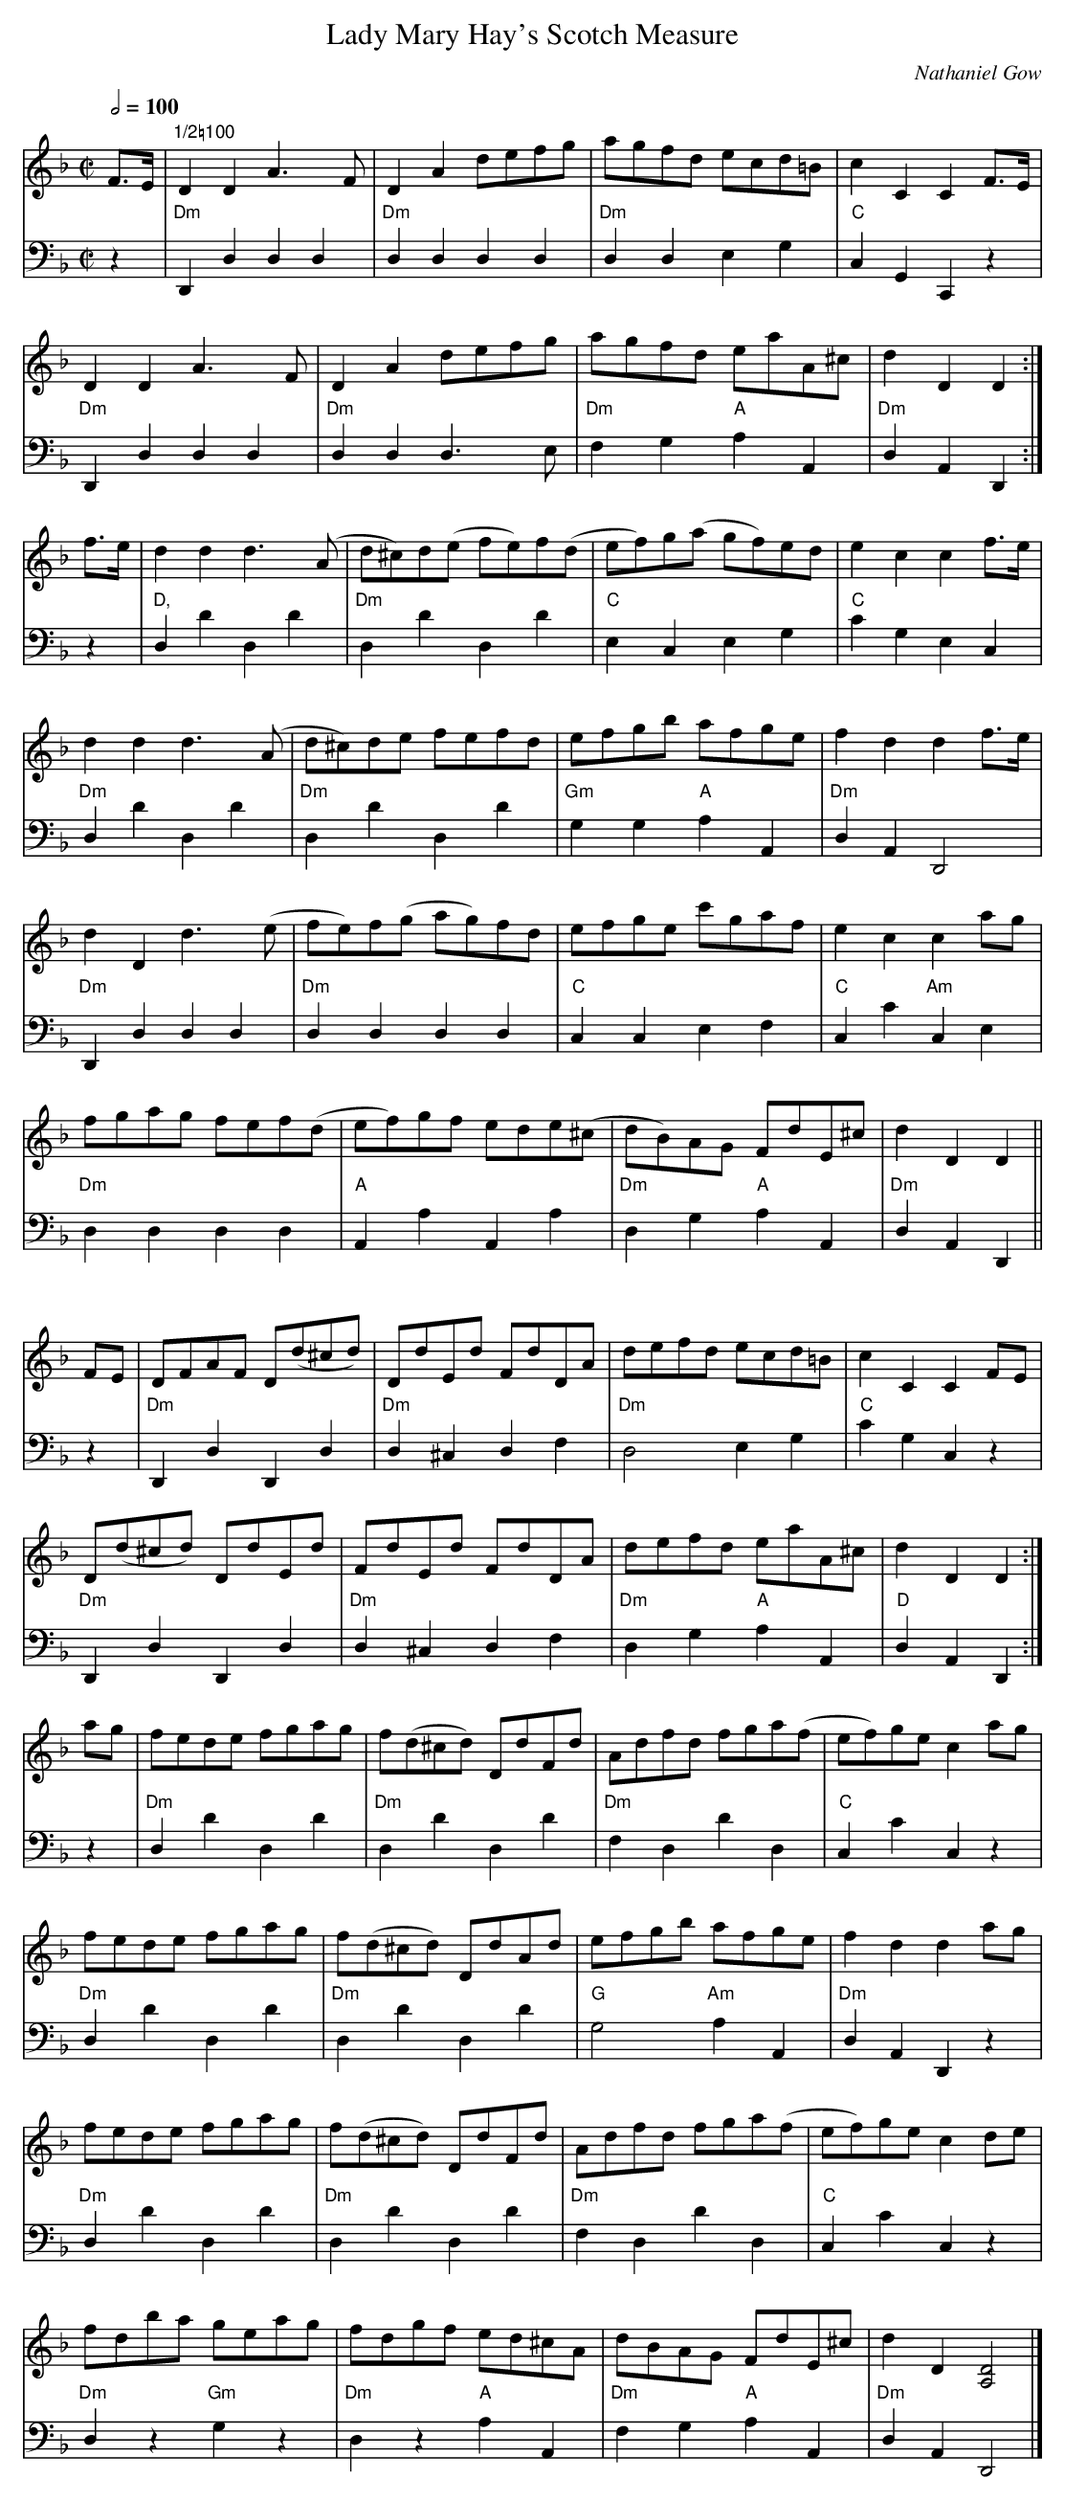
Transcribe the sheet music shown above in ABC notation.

X:1
T:Lady Mary Hay's Scotch Measure
C:Nathaniel Gow
M:C|
L:1/8
Q:1/2=100
V:1 program 1 40 treble  %Violin
V:2 program 1 42 bass     %Cello
K:Dm
V:1
F>E|"1/2=100"D2 D2 A3 F|D2 A2 defg|agfd ecd=B|c2C2C2 F>E|
V:2
z2|"Dm"D,,2D,2D,2D,2|"Dm"D,2D,2D,2D,2|"Dm"D,2D,2E,2G,2|"C"C,2G,,2 C,,2z2|
V:1
D2 D2 A3 F|D2 A2 defg|agfd eaA^c|d2 D2 D2:|
V:2
"Dm"D,,2D,2D,2D,2|"Dm"D,2D,2D,3E,|"Dm"F,2G,2"A"A,2A,,2|"Dm"D,2A,,2D,,2:|
V:1
f>e|d2 d2 d3 (A|d^c)d(e fe)f(d|ef)g(a gf)ed|e2 c2 c2 f>e|
V:2
z2|"D,"D,2D2D,2D2|"Dm"D,2D2D,2D2|"C"E,2C,2E,2G,2|"C"C2G,2E,2C,2|
V:1
d2 d2 d3 (A|d^c)de fefd|efgb afge|f2 d2 d2 f>e|
V:2
"Dm"D,2D2D,2D2|"Dm"D,2D2D,2D2|"Gm"G,2G,2"A"A,2A,,2|"Dm"D,2A,,2D,,4|
V:1
d2 D2 d3 (e|fe)f(g ag)fd|efge c'gaf|e2 c2 c2 ag|
V:2
"Dm"D,,2D,2D,2D,2|"Dm"D,2D,2D,2D,2|"C"C,2C,2E,2F,2|"C"C,2C2"Am"C,2E,2|
V:1
fgag fef(d|ef)gf ede(^c|dB)AG FdE^c|d2 D2 D2||
V:2
"Dm"D,2D,2D,2D,2|"A"A,,2A,2A,,2A,2|"Dm"D,2G,2"A"A,2A,,2|"Dm"D,2A,,2D,,2||
V:1
FE|DFAF D(d^cd)|DdEd FdDA|defd ecd=B|c2 C2 C2 FE|
V:2
z2|"Dm"D,,2D,2D,,2D,2|"Dm"D,2^C,2D,2F,2|"Dm"D,4E,2G,2|"C"C2G,2C,2z2|
V:1
D(d^cd) DdEd|FdEd FdDA|defd eaA^c|d2 D2 D2:|
V:2
"Dm"D,,2D,2D,,2D,2|"Dm"D,2^C,2D,2F,2|"Dm"D,2G,2"A"A,2A,,2|"D"D,2A,,2D,,2:|
V:1
ag|fede fgag|f(d^cd) DdFd|Adfd fga(f|ef)ge c2 ag|
V:2
z2|"Dm"D,2D2D,2D2|"Dm"D,2D2D,2D2|"Dm"F,2D,2D2D,2|"C"C,2C2C,2z2|
V:1
fede fgag|f(d^cd) DdAd|efgb afge|f2 d2 d2ag|
V:2
"Dm"D,2D2D,2D2|"Dm"D,2D2D,2D2|"G"G,4"Am"A,2A,,2|"Dm"D,2A,,2D,,2z2|
V:1
fede fgag|f(d^cd) DdFd|Adfd fga(f|ef)ge c2 de|
V:2
"Dm"D,2D2D,2D2|"Dm"D,2D2D,2D2|"Dm"F,2D,2D2D,2|"C"C,2C2C,2z2|
V:1
Kfdba Kgeag|Kfdgf Ked^cA|KdBAG KFdKE^c|Kd2 KD2 K[A,4D4]|]
V:2
"Dm"D,2z2"Gm"G,2z2|"Dm"D,2z2"A"A,2A,,2|"Dm"F,2G,2"A"A,2A,,2|"Dm"D,2A,,2D,,4|]
